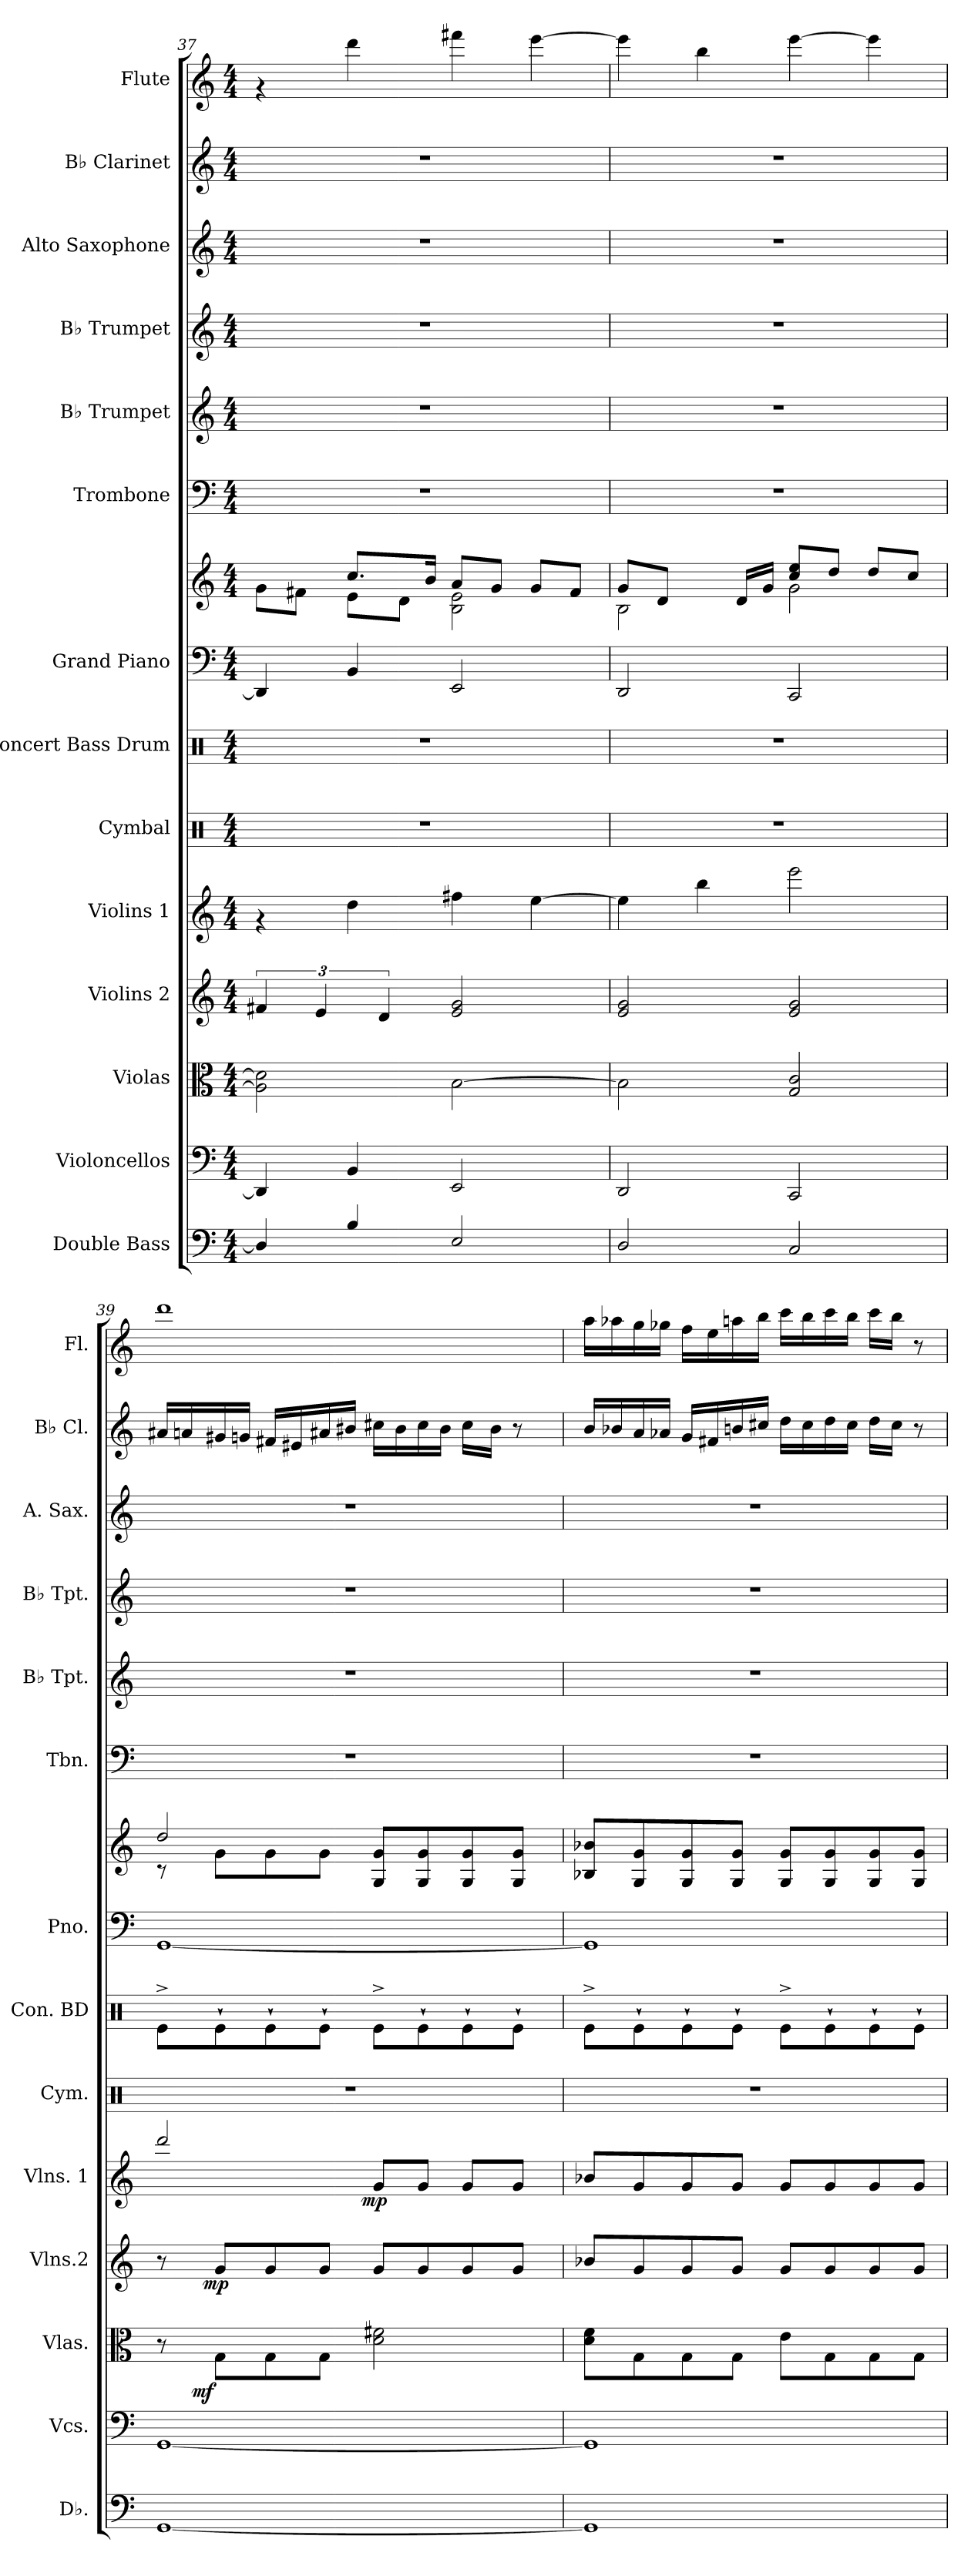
**kern	**kern	**kern	**dynam	**kern	**dynam	**kern	**dynam	**kern	**kern	**kern	**kern	**kern	**kern	**kern	**kern	**kern	**kern
*part14	*part13	*part12	*part12	*part11	*part11	*part10	*part10	*part9	*part8	*part7	*part7	*part6	*part5	*part4	*part3	*part2	*part1
*staff15	*staff14	*staff13	*staff13	*staff12	*staff12	*staff11	*staff11	*staff10	*staff9	*staff8	*staff7	*staff6	*staff5	*staff4	*staff3	*staff2	*staff1
*I"Double Bass	*I"Violoncellos	*I"Violas	*	*I"Violins 2	*	*I"Violins 1	*	*I"Cymbal	*I"Concert Bass Drum	*I"Grand Piano	*	*I"Trombone	*I"B♭ Trumpet	*I"B♭ Trumpet	*I"Alto Saxophone	*I"B♭ Clarinet	*I"Flute
*I'Db.	*I'Vcs.	*I'Vlas.	*	*I'Vlns.2	*	*I'Vlns. 1	*	*I'Cym.	*I'Con. BD	*I'Pno.	*	*I'Tbn.	*I'B♭ Tpt.	*I'B♭ Tpt.	*I'A. Sax.	*I'B♭ Cl.	*I'Fl.
*clefF4	*clefF4	*clefC3	*	*clefG2	*	*clefG2	*	*clefX	*clefX	*clefF4	*clefG2	*clefF4	*clefG2	*clefG2	*clefG2	*clefG2	*clefG2
*ITrd7c12	*	*	*	*	*	*	*	*	*	*	*	*	*ITrd1c2	*ITrd1c2	*ITrd5c9	*ITrd1c2	*
*k[]	*k[]	*k[]	*	*k[]	*	*k[]	*	*k[]	*k[]	*k[]	*k[]	*k[]	*k[b-e-]	*k[b-e-]	*k[b-e-a-]	*k[b-e-]	*k[]
*M4/4	*M4/4	*M4/4	*	*M4/4	*	*M4/4	*	*M4/4	*M4/4	*M4/4	*M4/4	*M4/4	*M4/4	*M4/4	*M4/4	*M4/4	*M4/4
=37	=37	=37	=37	=37	=37	=37	=37	=37	=37	=37	=37	=37	=37	=37	=37	=37	=37
*	*	*	*	*	*	*	*	*	*	*	*^	*	*	*	*	*	*
4DD/]	4DD/]	2A\] 2d\]	.	6f#X/	.	4rg	.	1r	1r	4DD/]	8g\L	4ryy	1r	1r	1r	1r	1r	4rg
.	.	.	.	.	.	.	.	.	.	.	8f#X\J	.	.	.	.	.	.	.
.	.	.	.	6e/	.	.	.	.	.	.	.	.	.	.	.	.	.	.
4BB/	4BB/	.	.	.	.	4dd\	.	.	.	4BB/	8e\L	8.cc/L	.	.	.	.	.	4ddd\
.	.	.	.	6d/	.	.	.	.	.	.	.	.	.	.	.	.	.	.
.	.	.	.	.	.	.	.	.	.	.	8d\J	.	.	.	.	.	.	.
.	.	.	.	.	.	.	.	.	.	.	.	16b/Jk	.	.	.	.	.	.
2EE/	2EE/	[2B\	.	2e/ 2g/	.	4ff#X\	.	.	.	2EE/	2B\ 2e\	8a/L	.	.	.	.	.	4fff#X\
.	.	.	.	.	.	.	.	.	.	.	.	8g/J	.	.	.	.	.	.
.	.	.	.	.	.	[4ee\	.	.	.	.	.	8g/L	.	.	.	.	.	[4eee\
.	.	.	.	.	.	.	.	.	.	.	.	8f#/J	.	.	.	.	.	.
=38	=38	=38	=38	=38	=38	=38	=38	=38	=38	=38	=38	=38	=38	=38	=38	=38	=38	=38
2DD/	2DD/	2B\]	.	2e/ 2g/	.	4ee\]	.	1r	1r	2DD/	2B\	8g/L	1r	1r	1r	1r	1r	4eee\]
.	.	.	.	.	.	.	.	.	.	.	.	8d/J	.	.	.	.	.	.
.	.	.	.	.	.	4bb\	.	.	.	.	.	8ryy	.	.	.	.	.	4bb\
.	.	.	.	.	.	.	.	.	.	.	.	16d/LL	.	.	.	.	.	.
.	.	.	.	.	.	.	.	.	.	.	.	16g/JJ	.	.	.	.	.	.
2CC/	2CC/	2G/ 2c/	.	2e/ 2g/	.	2eee\	.	.	.	2CC/	2g\	8cc/ 8ee/L	.	.	.	.	.	[4eee\
.	.	.	.	.	.	.	.	.	.	.	.	8dd/J	.	.	.	.	.	.
.	.	.	.	.	.	.	.	.	.	.	.	8dd/L	.	.	.	.	.	4eee\]
.	.	.	.	.	.	.	.	.	.	.	.	8cc/J	.	.	.	.	.	.
!!LO:PB:g=z
=39	=39	=39	=39	=39	=39	=39	=39	=39	=39	=39	=39	=39	=39	=39	=39	=39	=39	=39
*	*	*^	*	*^	*	*^	*	*	*	*	*	*	*	*	*	*	*	*
[1GGG	[1GG	8r	12ryy	.	8r	12ryy	.	2ddd/	3ryy	.	1r	8Re^\L	[1GG	8rc	2dd/	1r	1r	1r	1r	16g#X/LL	1ddd
.	.	.	.	.	.	.	.	.	.	.	.	.	.	.	.	.	.	.	.	16gn/	.
!	!	!	!	!LO:DY:b	!	!	!	!	!	!	!	!	!	!	!	!	!	!	!	!	!
.	.	.	3%2ryy	mf	.	48ryy	.	.	.	.	.	.	.	.	.	.	.	.	.	.	.
!	!	!	!	!	!	!	!LO:DY:b	!	!	!	!	!	!	!	!	!	!	!	!	!	!
.	.	.	.	.	.	3%2ryy	mp	.	.	.	.	.	.	.	.	.	.	.	.	.	.
.	.	8G\L	.	.	8g/L	.	.	.	.	.	.	8Re`\	.	8g\L	.	.	.	.	.	16f#X/	.
.	.	.	.	.	.	.	.	.	.	.	.	.	.	.	.	.	.	.	.	16fn/JJ	.
.	.	8G\	.	.	8g/	.	.	.	.	.	.	8Re`\	.	8g\	.	.	.	.	.	16en/LL	.
.	.	.	.	.	.	.	.	.	.	.	.	.	.	.	.	.	.	.	.	16d#X/	.
.	.	.	.	.	.	.	.	.	12..ryy	.	.	.	.	.	.	.	.	.	.	.	.
.	.	8G\J	.	.	8g/J	.	.	.	.	.	.	8Re`\J	.	8g\J	.	.	.	.	.	16g#X/	.
.	.	.	.	.	.	.	.	.	.	.	.	.	.	.	.	.	.	.	.	16a#X/JJ	.
!	!	!	!	!	!	!	!	!	!	!LO:DY:b	!	!	!	!	!	!	!	!	!	!	!
.	.	.	.	.	.	.	.	.	3ryy	mp	.	.	.	.	.	.	.	.	.	.	.
.	.	2d\ 2f#X\	.	.	8g/L	.	.	8g/L	.	.	.	8Re^\L	.	8G/ 8g/L	2ryy	.	.	.	.	16bn\LL	.
.	.	.	.	.	.	.	.	.	.	.	.	.	.	.	.	.	.	.	.	16a#\	.
.	.	.	.	.	8g/	.	.	8g/J	.	.	.	8Re`\	.	8G/ 8g/	.	.	.	.	.	16b\	.
.	.	.	.	.	.	.	.	.	.	.	.	.	.	.	.	.	.	.	.	16a#\JJ	.
.	.	.	6.ryy	.	8g/	.	.	8g/L	.	.	.	8Re`\	.	8G/ 8g/	.	.	.	.	.	16b\LL	.
.	.	.	.	.	.	6ryy	.	.	.	.	.	.	.	.	.	.	.	.	.	.	.
.	.	.	.	.	.	.	.	.	6ryy	.	.	.	.	.	.	.	.	.	.	16a#\JJ	.
.	.	.	.	.	8g/J	.	.	8g/J	.	.	.	8Re`\J	.	8G/ 8g/J	.	.	.	.	.	8r	.
.	.	.	.	.	.	24.ryy	.	.	.	.	.	.	.	.	.	.	.	.	.	.	.
.	.	.	.	.	.	.	.	.	48ryy	.	.	.	.	.	.	.	.	.	.	.	.
*	*	*v	*v	*	*	*	*	*v	*v	*	*	*	*	*v	*v	*	*	*	*	*	*
*	*	*	*	*v	*v	*	*	*	*	*	*	*	*	*	*	*	*	*
!!LO:PB:g=z
=40	=40	=40	=40	=40	=40	=40	=40	=40	=40	=40	=40	=40	=40	=40	=40	=40	=40
1GGG]	1GG]	8d\ 8f\L	.	8b-X/L	.	8b-X/L	.	1r	8Re^\L	1GG]	8B-X/ 8b-X/L	1r	1r	1r	1r	16a/LL	16aa\LL
.	.	.	.	.	.	.	.	.	.	.	.	.	.	.	.	16a-X/	16aa-X\
.	.	8G\	.	8g/	.	8g/	.	.	8Re`\	.	8G/ 8g/	.	.	.	.	16g/	16gg\
.	.	.	.	.	.	.	.	.	.	.	.	.	.	.	.	16g-X/JJ	16gg-X\JJ
.	.	8G\	.	8g/	.	8g/	.	.	8Re`\	.	8G/ 8g/	.	.	.	.	16f/LL	16ff\LL
.	.	.	.	.	.	.	.	.	.	.	.	.	.	.	.	16en/	16ee\
.	.	8G\J	.	8g/J	.	8g/J	.	.	8Re`\J	.	8G/ 8g/J	.	.	.	.	16an/	16aan\
.	.	.	.	.	.	.	.	.	.	.	.	.	.	.	.	16bn/JJ	16bb\JJ
.	.	8e\L	.	8g/L	.	8g/L	.	.	8Re^\L	.	8G/ 8g/L	.	.	.	.	16cc\LL	16ccc\LL
.	.	.	.	.	.	.	.	.	.	.	.	.	.	.	.	16b\	16bb\
.	.	8G\	.	8g/	.	8g/	.	.	8Re`\	.	8G/ 8g/	.	.	.	.	16cc\	16ccc\
.	.	.	.	.	.	.	.	.	.	.	.	.	.	.	.	16b\JJ	16bb\JJ
.	.	8G\	.	8g/	.	8g/	.	.	8Re`\	.	8G/ 8g/	.	.	.	.	16cc\LL	16ccc\LL
.	.	.	.	.	.	.	.	.	.	.	.	.	.	.	.	16b\JJ	16bb\JJ
.	.	8G\J	.	8g/J	.	8g/J	.	.	8Re`\J	.	8G/ 8g/J	.	.	.	.	8r	8r
=	=	=	=	=	=	=	=	=	=	=	=	=	=	=	=	=	=
*-	*-	*-	*-	*-	*-	*-	*-	*-	*-	*-	*-	*-	*-	*-	*-	*-	*-
